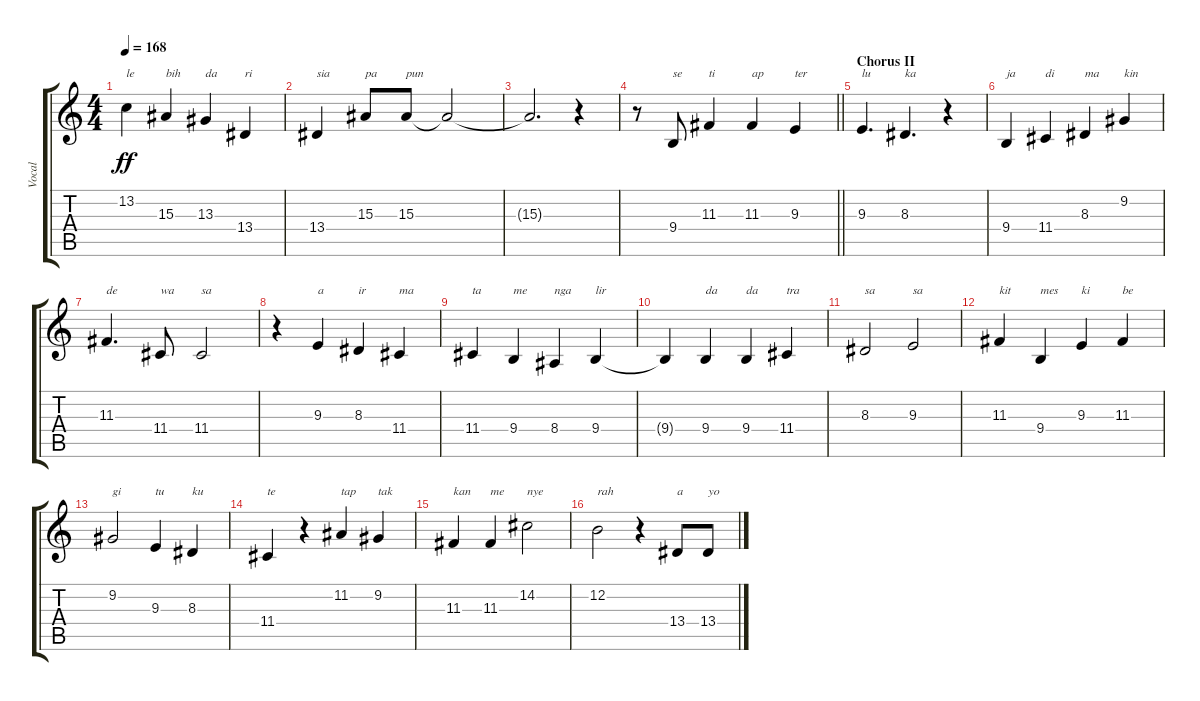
\track ("Vocal" "Vocal") {instrument synthbrass1}
\staff {score tabs}
\tuning (E4 B3 G3 D3 A2 E2) {hide}
\ts (4 4)
\tempo 168
\clef g2
\ks c
13.2.4{txt "le" dy ff} 15.3.4{txt "bih"} 13.3.4{txt "da"} 13.4.4{txt "ri"} |
13.4.4{txt "sia"} 15.3.8{txt "pa"} 15.3.8{txt "pun"} 15.3{t}.2 |
15.3{t}.2{d} r.4 |
\barLineRight lightlight
r.8 9.4.8{txt "se"} 11.3.4{txt "ti"} 11.3.4{txt "ap"} 9.3.4{txt "ter"} |
\section ("" "Chorus II")
9.3.4{d txt "lu"} 8.3.4{d txt "ka"} r.4 |
9.4.4{txt "ja"} 11.4.4{txt "di"} 8.3.4{txt "ma"} 9.2.4{txt "kin"} |
11.3.4{d txt "de"} 11.4.8{txt "wa"} 11.4.2{txt "sa"} |
r.4 9.3.4{txt "a"} 8.3.4{txt "ir"} 11.4.4{txt "ma"} |
11.4.4{txt "ta"} 9.4.4{txt "me"} 8.4.4{txt "nga"} 9.4.4{txt "lir"} |
9.4{t}.4 9.4.4{txt "da"} 9.4.4{txt "da"} 11.4.4{txt "tra"} |
8.3.2{txt "sa"} 9.3.2{txt "sa"} |
11.3.4{txt "kit"} 9.4.4{txt "mes"} 9.3.4{txt "ki"} 11.3.4{txt "be"} |
9.2.2{txt "gi"} 9.3.4{txt "tu"} 8.3.4{txt "ku"} |
11.4.4{txt "te"} r.4 11.2.4{txt "tap"} 9.2.4{txt "tak"} |
11.3.4{txt "kan"} 11.3.4{txt "me"} 14.2.2{txt "nye"} |
12.2.2{txt "rah"} r.4 13.4.8{txt "a"} 13.4.8{txt "yo"}
